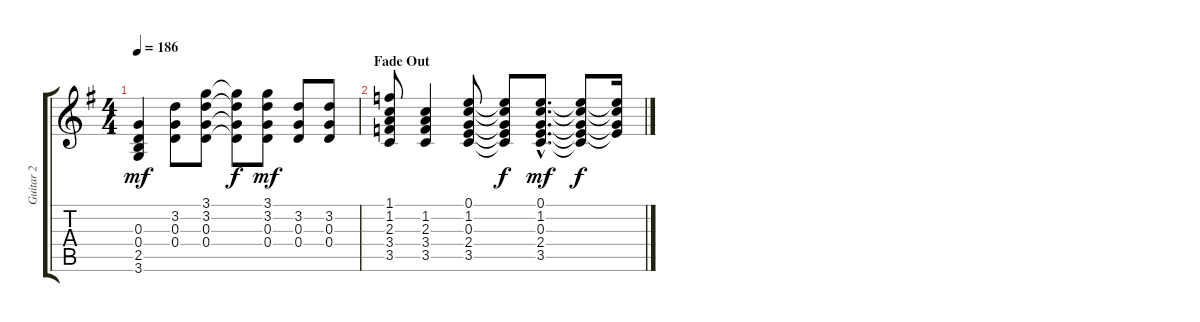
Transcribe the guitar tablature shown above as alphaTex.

\track ("Guitar 2" "Guitar 2") {instrument electricguitarclean}
\staff {score tabs}
\tuning (E4 B3 G3 D3 A2 E2) {hide}
\ts (4 4)
\tempo 186
\clef g2
\ks g
(0.3 0.4 2.5 3.6).4{dy mf} (3.2 0.3 0.4).8 (3.1 3.2 0.3 0.4).8 (3.1{t} 3.2{t} 0.3{t} 0.4{t}).8{dy f} (3.1 3.2 0.3 0.4).8{dy mf} (3.2 0.3 0.4).8 (3.2 0.3 0.4).8 |
\section ("" "Fade Out")
(1.1 1.2 2.3 3.4 3.5).8 (1.2 2.3 3.4 3.5).4 (0.1 1.2 0.3 2.4 3.5).8 (0.1{t} 1.2{t} 0.3{t} 2.4{t} 3.5{t}).8{dy f} (0.1{hac} 1.2{hac} 0.3{hac} 2.4{hac} 3.5{hac}).8{d dy mf} (0.1{t} 1.2{t} 0.3{t} 2.4{t} 3.5{t}).8{dy f} (0.1{t} 1.2{t} 0.3{t} 2.4{t}).16
